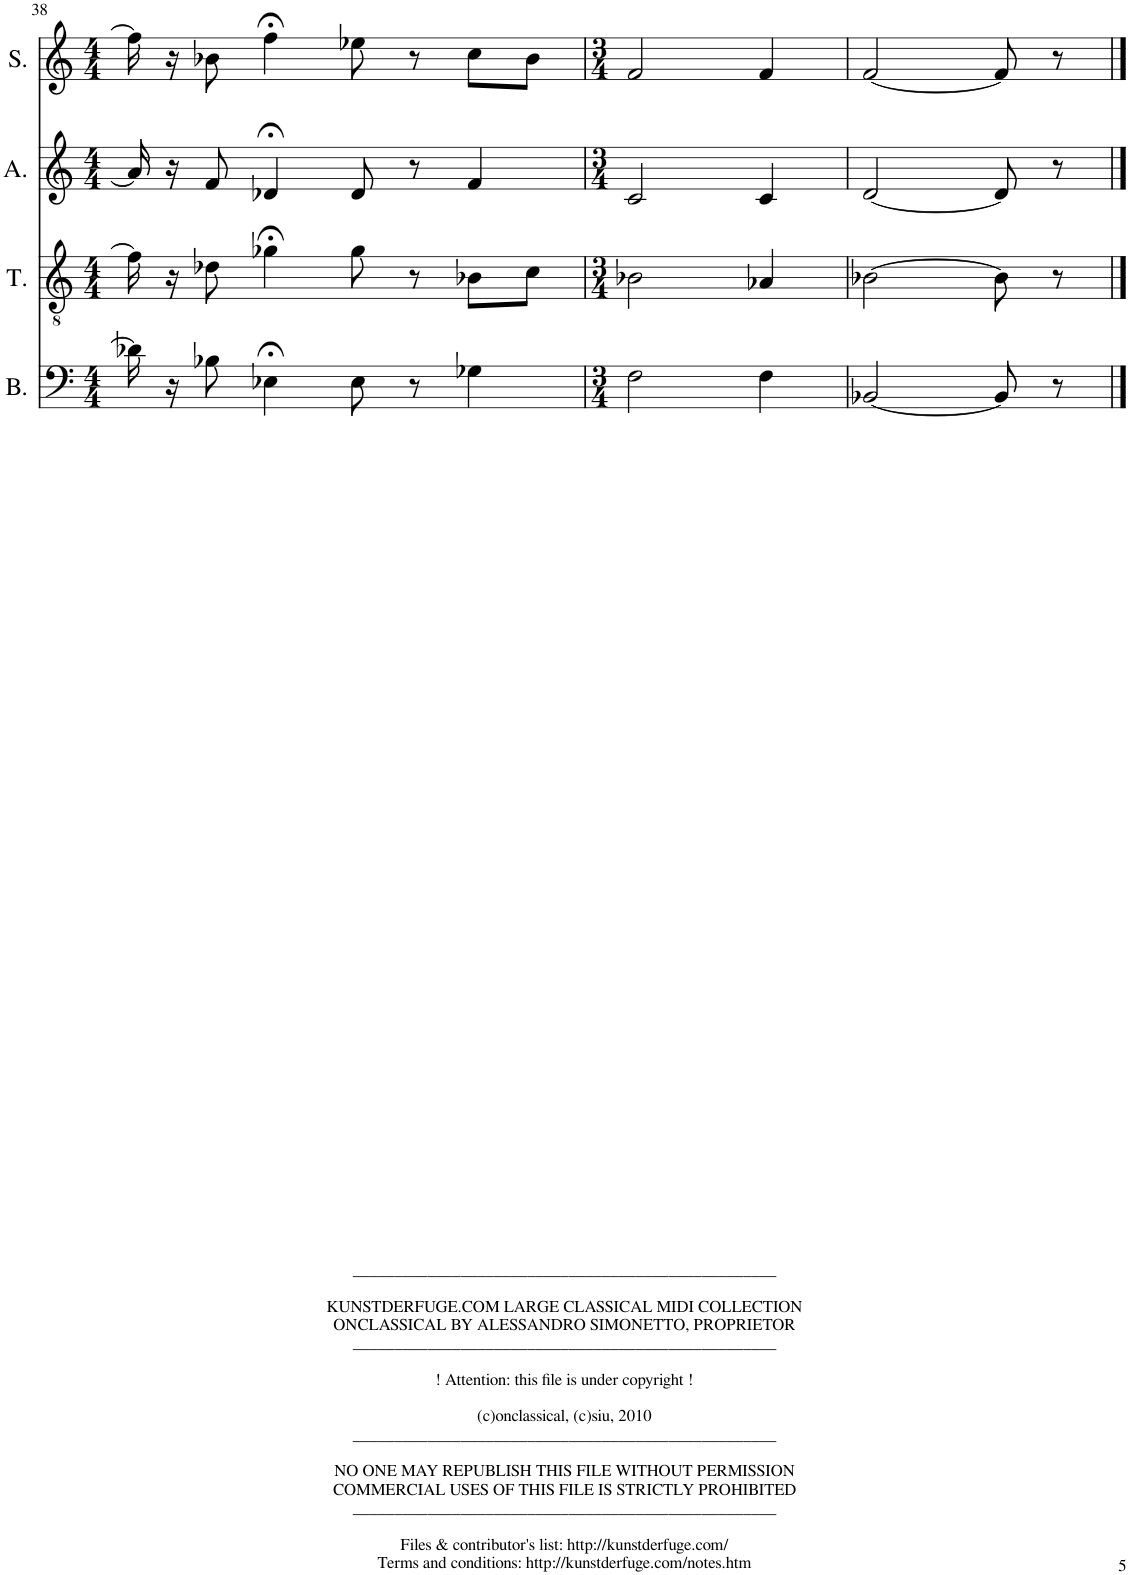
**kern	**kern	**kern	**kern
*part4	*part3	*part2	*part1
*staff4	*staff3	*staff2	*staff1
*I"Bass	*I"Tenor	*I"Alto	*I"Soprano
*I'B.	*I'T.	*I'A.	*I'S.
!!LO:PB:g=z
*clefF4	*clefGv2	*clefG2	*clefG2
*k[]	*k[]	*k[]	*k[]
*M4/4	*M4/4	*M4/4	*M4/4
=38	=38	=38	=38
16d-X\]	16f\]	16a-/]	16ff\]
16r	16r	16r	16r
8B-X\	8d-X\	8f/	8b-X\
4E-X;<\	4g-X;<\	4d-X;</	4ff;<\
8E-\	8g-\	8d-/	8ee-X\
8r	8r	8r	8r
4G-X\	8B-X\L	4f/	8cc\L
.	8c\J	.	8b-\J
=39	=39	=39	=39
*M3/4	*M3/4	*M3/4	*M3/4
2F\	2B-X\	2c/	2f/
4F\	4A-X/	4c/	4f/
=40	=40	=40	=40
[2BB-X/	[2B-X\	[2d/	[2f/
8BB-/]	8B-\]	8d/]	8f/]
8r	8r	8r	8r
==	==	==	==
*-	*-	*-	*-
